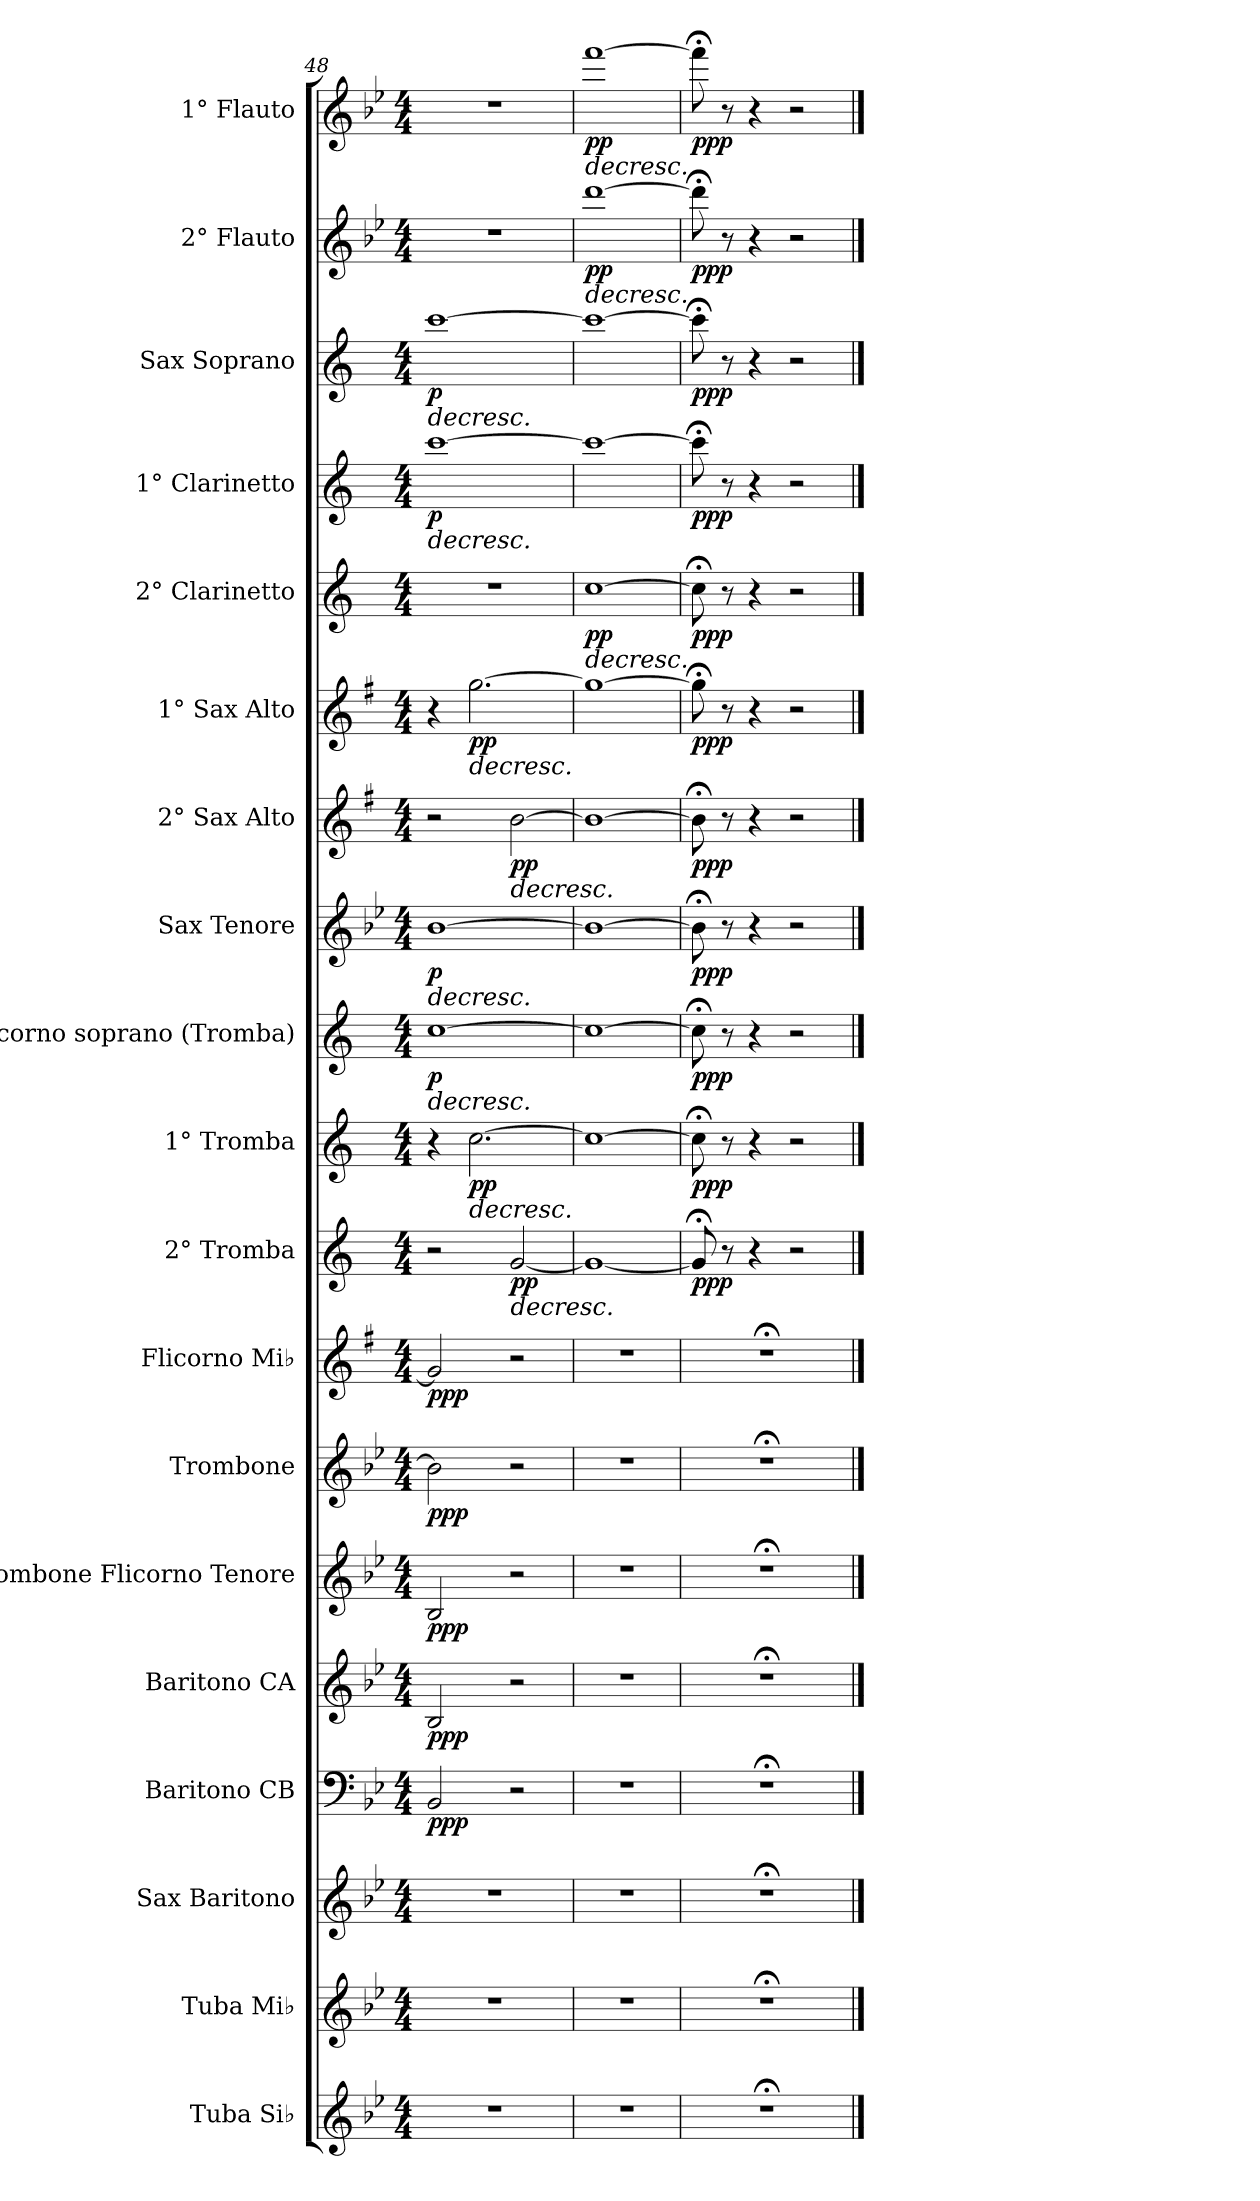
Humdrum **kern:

**kern	**kern	**kern	**kern	**dynam	**kern	**dynam	**kern	**dynam	**kern	**dynam	**kern	**dynam	**kern	**dynam	**kern	**dynam	**kern	**dynam	**kern	**dynam	**kern	**dynam	**kern	**dynam	**kern	**dynam	**kern	**dynam	**kern	**dynam	**kern	**dynam	**kern	**dynam
*part19	*part18	*part17	*part16	*part16	*part15	*part15	*part14	*part14	*part13	*part13	*part12	*part12	*part11	*part11	*part10	*part10	*part9	*part9	*part8	*part8	*part7	*part7	*part6	*part6	*part5	*part5	*part4	*part4	*part3	*part3	*part2	*part2	*part1	*part1
*staff19	*staff18	*staff17	*staff16	*staff16	*staff15	*staff15	*staff14	*staff14	*staff13	*staff13	*staff12	*staff12	*staff11	*staff11	*staff10	*staff10	*staff9	*staff9	*staff8	*staff8	*staff7	*staff7	*staff6	*staff6	*staff5	*staff5	*staff4	*staff4	*staff3	*staff3	*staff2	*staff2	*staff1	*staff1
*I"Tuba Si♭	*I"Tuba Mi♭	*I"Sax Baritono	*I"Baritono CB	*	*I"Baritono CA	*	*I"Trombone Flicorno Tenore	*	*I"Trombone	*	*I"Flicorno Mi♭	*	*I"2° Tromba	*	*I"1° Tromba	*	*I"Flicorno soprano (Tromba)	*	*I"Sax Tenore	*	*I"2° Sax Alto	*	*I"1° Sax Alto	*	*I"2° Clarinetto	*	*I"1° Clarinetto	*	*I"Sax Soprano	*	*I"2° Flauto	*	*I"1° Flauto	*
*I'Tuba Si♭	*I'Tuba Mi♭	*I'SaxB.	*I'Baritono CB	*	*I'Baritono CA	*	*I'Trbn Flic.Ten.	*	*I'Trbn.	*	*I'Flic.Mi♭	*	*I'2° Tr.	*	*I'1° Tr.	*	*I'Flic.S. (Trb.)	*	*I'SaxT.	*	*I'2°SaxA.	*	*I'1°SaxA.	*	*I'2°Cl.	*	*I'1°Cl.	*	*I'SaxS	*	*I'2°Fl.	*	*I'1°Fl.	*
*clefG2	*clefG2	*clefG2	*clefF4	*	*clefG2	*	*clefG2	*	*clefG2	*	*clefG2	*	*clefG2	*	*clefG2	*	*clefG2	*	*clefG2	*	*clefG2	*	*clefG2	*	*clefG2	*	*clefG2	*	*clefG2	*	*clefG2	*	*clefG2	*
*ITrd15c26	*ITrd12c21	*ITrd12c21	*	*	*ITrd8c14	*	*ITrd8c14	*	*ITrd8c14	*	*ITrd5c9	*	*ITrd1c2	*	*ITrd1c2	*	*ITrd1c2	*	*ITrd8c14	*	*ITrd5c9	*	*ITrd5c9	*	*ITrd1c2	*	*ITrd1c2	*	*ITrd1c2	*	*	*	*	*
*k[b-e-]	*k[b-e-]	*k[b-e-]	*k[b-e-]	*	*k[b-e-]	*	*k[b-e-]	*	*k[b-e-]	*	*k[b-e-]	*	*k[b-e-]	*	*k[b-e-]	*	*k[b-e-]	*	*k[b-e-]	*	*k[b-e-]	*	*k[b-e-]	*	*k[b-e-]	*	*k[b-e-]	*	*k[b-e-]	*	*k[b-e-]	*	*k[b-e-]	*
*M4/4	*M4/4	*M4/4	*M4/4	*	*M4/4	*	*M4/4	*	*M4/4	*	*M4/4	*	*M4/4	*	*M4/4	*	*M4/4	*	*M4/4	*	*M4/4	*	*M4/4	*	*M4/4	*	*M4/4	*	*M4/4	*	*M4/4	*	*M4/4	*
=48	=48	=48	=48	=48	=48	=48	=48	=48	=48	=48	=48	=48	=48	=48	=48	=48	=48	=48	=48	=48	=48	=48	=48	=48	=48	=48	=48	=48	=48	=48	=48	=48	=48	=48
!	!	!	!	!LO:DY:b	!	!LO:DY:b	!	!LO:DY:b	!	!LO:DY:b	!	!LO:DY:b	!	!	!	!	!	!LO:HP:b	!	!LO:HP:b	!	!	!	!	!	!	!	!LO:HP:b	!	!LO:HP:b	!	!	!	!
!	!	!	!	!	!	!	!	!	!	!	!	!	!	!	!	!	!	!LO:DY:n=1:b	!	!LO:DY:n=1:b	!	!	!	!	!	!	!	!LO:DY:n=1:b	!	!LO:DY:n=1:b	!	!	!	!
1r	1r	1r	2BB-/	ppp	2BB-/	ppp	2BB-/	ppp	2B-\]	ppp	2B-/]	ppp	2r	.	4r	.	[1b-	> p	[1B-	> p	2r	.	4r	.	1r	.	[1bb-	> p	[1bb-	> p	1r	.	1r	.
!	!	!	!	!	!	!	!	!	!	!	!	!	!	!	!	!LO:HP:b	!	!	!	!	!	!	!	!LO:HP:b	!	!	!	!	!	!	!	!	!	!
!	!	!	!	!	!	!	!	!	!	!	!	!	!	!	!	!LO:DY:n=1:b	!	!	!	!	!	!	!	!LO:DY:n=1:b	!	!	!	!	!	!	!	!	!	!
.	.	.	.	.	.	.	.	.	.	.	.	.	.	.	[2.b-\	> pp	.	.	.	.	.	.	[2.b-\	> pp	.	.	.	.	.	.	.	.	.	.
!	!	!	!	!	!	!	!	!	!	!	!	!	!	!LO:HP:b	!	!	!	!	!	!	!	!LO:HP:b	!	!	!	!	!	!	!	!	!	!	!	!
!	!	!	!	!	!	!	!	!	!	!	!	!	!	!LO:DY:n=1:b	!	!	!	!	!	!	!	!LO:DY:n=1:b	!	!	!	!	!	!	!	!	!	!	!	!
.	.	.	2r	.	2r	.	2r	.	2r	.	2r	.	[2f/	> pp	.	.	.	.	.	.	[2d\	> pp	.	.	.	.	.	.	.	.	.	.	.	.
=49	=49	=49	=49	=49	=49	=49	=49	=49	=49	=49	=49	=49	=49	=49	=49	=49	=49	=49	=49	=49	=49	=49	=49	=49	=49	=49	=49	=49	=49	=49	=49	=49	=49	=49
!	!	!	!	!	!	!	!	!	!	!	!	!	!	!	!	!	!	!	!	!	!	!	!	!	!	!LO:HP:b	!	!	!	!	!	!LO:HP:b	!	!LO:HP:b
!	!	!	!	!	!	!	!	!	!	!	!	!	!	!	!	!	!	!	!	!	!	!	!	!	!	!LO:DY:n=1:b	!	!	!	!	!	!LO:DY:n=1:b	!	!LO:DY:n=1:b
1r	1r	1r	1r	.	1r	.	1r	.	1r	.	1r	.	1f_	.	1b-_	.	1b-_	.	1B-_	.	1d_	.	1b-_	.	[1b-	> pp	1bb-_	.	1bb-_	.	[1ddd	> pp	[1fff	> pp
=50	=50	=50	=50	=50	=50	=50	=50	=50	=50	=50	=50	=50	=50	=50	=50	=50	=50	=50	=50	=50	=50	=50	=50	=50	=50	=50	=50	=50	=50	=50	=50	=50	=50	=50
!	!	!	!	!	!	!	!	!	!	!	!	!	!	!LO:DY:b	!	!LO:DY:b	!	!LO:DY:b	!	!LO:DY:b	!	!LO:DY:b	!	!LO:DY:b	!	!LO:DY:b	!	!LO:DY:b	!	!LO:DY:b	!	!LO:DY:b	!	!LO:DY:b
1r;<	1r;<	1r;<	1r;<	.	1r;<	.	1r;<	.	1r;<	.	1r;<	.	8f;</]	ppp	8b-;<\]	ppp	8b-;<\]	ppp	8B-;<\]	ppp	8d;<\]	ppp	8b-;<\]	ppp	8b-;<\]	ppp	8bb-;<\]	ppp	8bb-;<\]	ppp	8ddd;<\]	ppp	8fff;<\]	ppp
.	.	.	.	.	.	.	.	.	.	.	.	.	8r	]	8r	]	8r	]	8r	]	8r	]	8r	]	8r	]	8r	]	8r	]	8r	]	8r	]
.	.	.	.	.	.	.	.	.	.	.	.	.	4r	.	4r	.	4r	.	4r	.	4r	.	4r	.	4r	.	4r	.	4r	.	4r	.	4r	.
.	.	.	.	.	.	.	.	.	.	.	.	.	2r	.	2r	.	2r	.	2r	.	2r	.	2r	.	2r	.	2r	.	2r	.	2r	.	2r	.
==	==	==	==	==	==	==	==	==	==	==	==	==	==	==	==	==	==	==	==	==	==	==	==	==	==	==	==	==	==	==	==	==	==	==
*-	*-	*-	*-	*-	*-	*-	*-	*-	*-	*-	*-	*-	*-	*-	*-	*-	*-	*-	*-	*-	*-	*-	*-	*-	*-	*-	*-	*-	*-	*-	*-	*-	*-	*-
